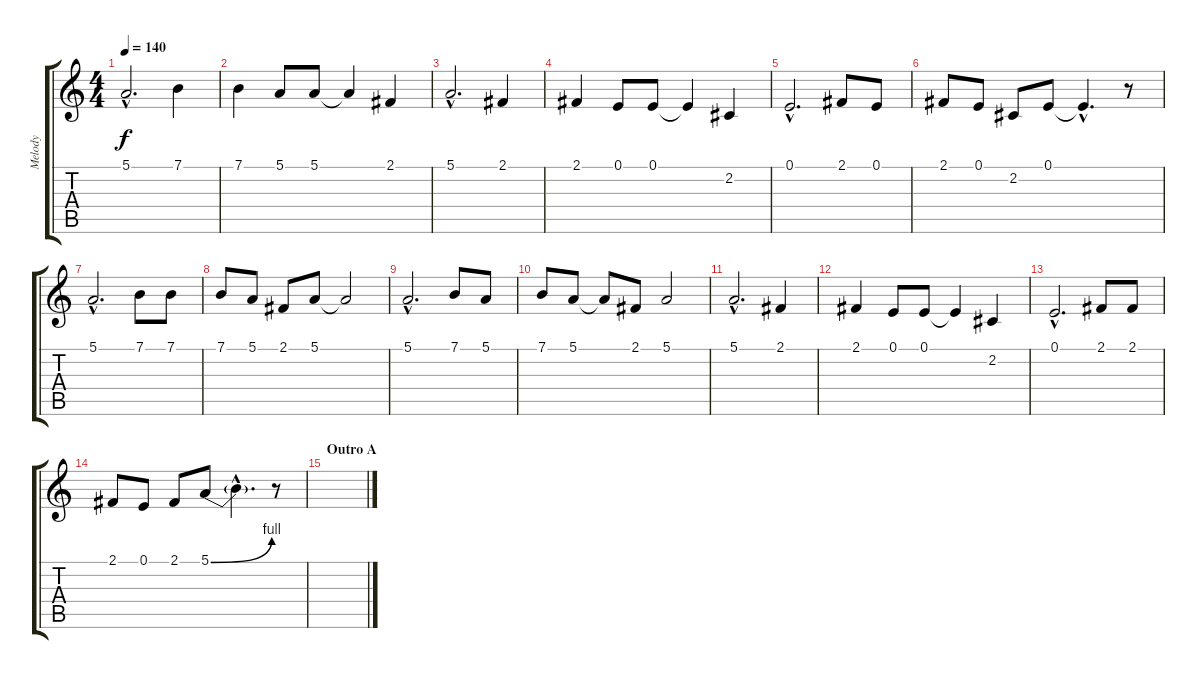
\track ("Melody" "Melody") {instrument tuba}
\staff {score tabs}
\tuning (E4 B3 G3 D3 A2 E2) {hide}
\ts (4 4)
\tempo 140
\clef g2
\ks c
5.1{hac}.2{d dy f} 7.1.4 |
7.1.4 5.1.8 5.1.8 5.1{t}.4 2.1.4 |
5.1{hac}.2{d} 2.1.4 |
2.1.4 0.1.8 0.1.8 0.1{t}.4 2.2.4 |
0.1{hac}.2{d} 2.1.8 0.1.8 |
2.1.8 0.1.8 2.2.8 0.1.8 0.1{hac t}.4{d} r.8 |
5.1{hac}.2{d} 7.1.8 7.1.8 |
7.1.8 5.1.8 2.1.8 5.1.8 5.1{t}.2 |
5.1{hac}.2{d} 7.1.8 5.1.8 |
7.1.8 5.1.8 5.1{t}.8 2.1.8 5.1.2 |
5.1{hac}.2{d} 2.1.4 |
2.1.4 0.1.8 0.1.8 0.1{t}.4 2.2.4 |
0.1{hac}.2{d} 2.1.8 2.1.8 |
2.1.8 0.1.8 2.1.8 5.1{be (bend 0 0 60 4)}.8 5.1{hac t}.4{d} r.8 |
\section ("" "Outro A")
